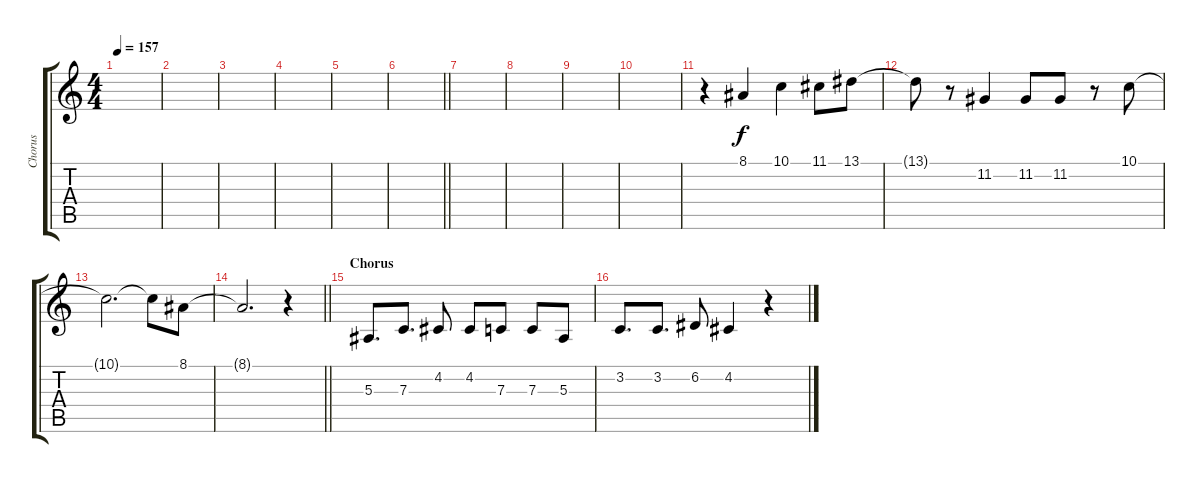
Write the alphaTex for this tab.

\track ("Chorus" "Chorus") {instrument lead6voice}
\staff {score tabs}
\tuning (D4 A3 F3 C3 G2 D2) {hide}
\ts (4 4)
\tempo 157
\clef g2
\ks c
|
|
|
|
|
\barLineRight lightlight
|
\section ("" "")
|
|
|
|
r.4 8.1.4 10.1.4 11.1.8 13.1.8 |
13.1{t}.8 r.8 11.2.4 11.2.8 11.2.8 r.8 10.1.8 |
10.1{t}.2{d} 10.1{t}.8 8.1.8 |
\barLineRight lightlight
8.1{t}.2{d} r.4 |
\section ("" "Chorus")
5.3.8{d} 7.3.8{d} 4.2.8 4.2.8 7.3.8 7.3.8 5.3.8 |
3.2.8{d} 3.2.8{d} 6.2.8 4.2.4 r.4
